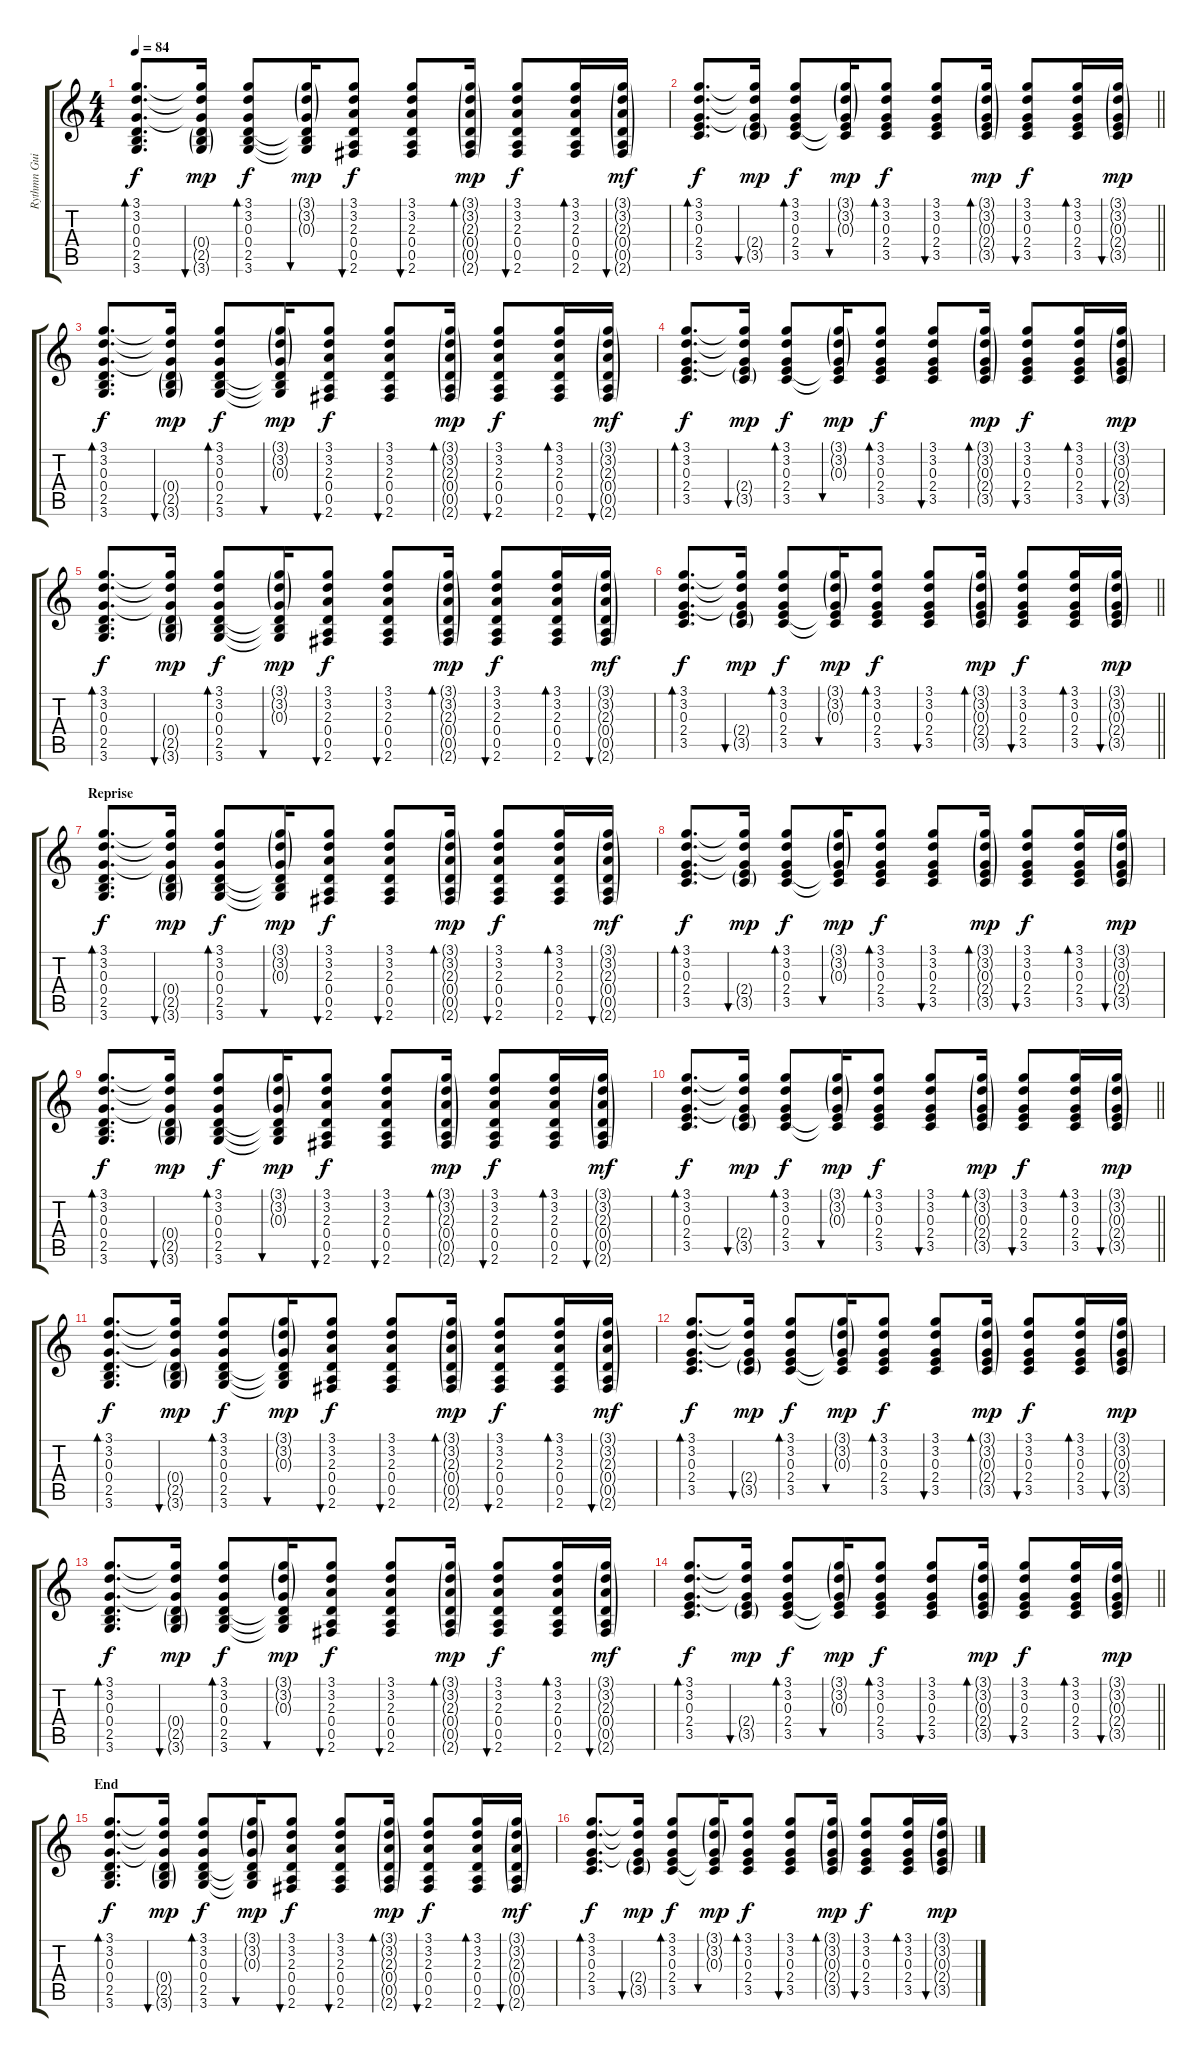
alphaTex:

\track ("Rythmn Guitar" "Rythmn Gui") {instrument acousticguitarsteel}
\staff {score tabs}
\tuning (E4 B3 G3 D3 A2 E2) {hide}
\ts (4 4)
\tempo 84
\clef g2
\ks c
(3.1 3.2 0.3 0.4 2.5 3.6).8{d bd 30 dy f} (3.1{t} 3.2{t} 0.3{t} 0.4{g} 2.5{g} 3.6{g}).16{bu 30 dy mp} (3.1 3.2 0.3 0.4 2.5 3.6).8{bd 30 dy f} (3.1{g} 3.2{g} 0.3{g} 0.4{t} 2.5{t} 3.6{t}).16{bu 30 dy mp} (3.1 3.2 2.3 0.4 0.5 2.6).8{bu 30 dy f} (3.1 3.2 2.3 0.4 0.5 2.6).8{bu 30} (3.1{g} 3.2{g} 2.3{g} 0.4{g} 0.5{g} 2.6{g}).16{bd 30 dy mp} (3.1 3.2 2.3 0.4 0.5 2.6).8{bu 30 dy f} (3.1 3.2 2.3 0.4 0.5 2.6).16{bd 30} (3.1{g} 3.2{g} 2.3{g} 0.4{g} 0.5{g} 2.6{g}).16{bu 30 dy mf} |
\barLineRight lightlight
(3.1 3.2 0.3 2.4 3.5).8{d bd 30 dy f} (3.1{t} 3.2{t} 0.3{t} 2.4{g} 3.5{g}).16{bu 30 dy mp} (3.1 3.2 0.3 2.4 3.5).8{bd 30 dy f} (3.1{g} 3.2{g} 0.3{g} 2.4{t} 3.5{t}).16{bu 30 dy mp} (3.1 3.2 0.3 2.4 3.5).8{bd 30 dy f} (3.1 3.2 0.3 2.4 3.5).8{bu 30} (3.1{g} 3.2{g} 0.3{g} 2.4{g} 3.5{g}).16{bd 30 dy mp} (3.1 3.2 0.3 2.4 3.5).8{bu 30 dy f} (3.1 3.2 0.3 2.4 3.5).16{bd 30} (3.1{g} 3.2{g} 0.3{g} 2.4{g} 3.5{g}).16{bu 30 dy mp} |
(3.1 3.2 0.3 0.4 2.5 3.6).8{d bd 30 dy f} (3.1{t} 3.2{t} 0.3{t} 0.4{g} 2.5{g} 3.6{g}).16{bu 30 dy mp} (3.1 3.2 0.3 0.4 2.5 3.6).8{bd 30 dy f} (3.1{g} 3.2{g} 0.3{g} 0.4{t} 2.5{t} 3.6{t}).16{bu 30 dy mp} (3.1 3.2 2.3 0.4 0.5 2.6).8{bu 30 dy f} (3.1 3.2 2.3 0.4 0.5 2.6).8{bu 30} (3.1{g} 3.2{g} 2.3{g} 0.4{g} 0.5{g} 2.6{g}).16{bd 30 dy mp} (3.1 3.2 2.3 0.4 0.5 2.6).8{bu 30 dy f} (3.1 3.2 2.3 0.4 0.5 2.6).16{bd 30} (3.1{g} 3.2{g} 2.3{g} 0.4{g} 0.5{g} 2.6{g}).16{bu 30 dy mf} |
(3.1 3.2 0.3 2.4 3.5).8{d bd 30 dy f} (3.1{t} 3.2{t} 0.3{t} 2.4{g} 3.5{g}).16{bu 30 dy mp} (3.1 3.2 0.3 2.4 3.5).8{bd 30 dy f} (3.1{g} 3.2{g} 0.3{g} 2.4{t} 3.5{t}).16{bu 30 dy mp} (3.1 3.2 0.3 2.4 3.5).8{bd 30 dy f} (3.1 3.2 0.3 2.4 3.5).8{bu 30} (3.1{g} 3.2{g} 0.3{g} 2.4{g} 3.5{g}).16{bd 30 dy mp} (3.1 3.2 0.3 2.4 3.5).8{bu 30 dy f} (3.1 3.2 0.3 2.4 3.5).16{bd 30} (3.1{g} 3.2{g} 0.3{g} 2.4{g} 3.5{g}).16{bu 30 dy mp} |
(3.1 3.2 0.3 0.4 2.5 3.6).8{d bd 30 dy f} (3.1{t} 3.2{t} 0.3{t} 0.4{g} 2.5{g} 3.6{g}).16{bu 30 dy mp} (3.1 3.2 0.3 0.4 2.5 3.6).8{bd 30 dy f} (3.1{g} 3.2{g} 0.3{g} 0.4{t} 2.5{t} 3.6{t}).16{bu 30 dy mp} (3.1 3.2 2.3 0.4 0.5 2.6).8{bu 30 dy f} (3.1 3.2 2.3 0.4 0.5 2.6).8{bu 30} (3.1{g} 3.2{g} 2.3{g} 0.4{g} 0.5{g} 2.6{g}).16{bd 30 dy mp} (3.1 3.2 2.3 0.4 0.5 2.6).8{bu 30 dy f} (3.1 3.2 2.3 0.4 0.5 2.6).16{bd 30} (3.1{g} 3.2{g} 2.3{g} 0.4{g} 0.5{g} 2.6{g}).16{bu 30 dy mf} |
\barLineRight lightlight
(3.1 3.2 0.3 2.4 3.5).8{d bd 30 dy f} (3.1{t} 3.2{t} 0.3{t} 2.4{g} 3.5{g}).16{bu 30 dy mp} (3.1 3.2 0.3 2.4 3.5).8{bd 30 dy f} (3.1{g} 3.2{g} 0.3{g} 2.4{t} 3.5{t}).16{bu 30 dy mp} (3.1 3.2 0.3 2.4 3.5).8{bd 30 dy f} (3.1 3.2 0.3 2.4 3.5).8{bu 30} (3.1{g} 3.2{g} 0.3{g} 2.4{g} 3.5{g}).16{bd 30 dy mp} (3.1 3.2 0.3 2.4 3.5).8{bu 30 dy f} (3.1 3.2 0.3 2.4 3.5).16{bd 30} (3.1{g} 3.2{g} 0.3{g} 2.4{g} 3.5{g}).16{bu 30 dy mp} |
\section ("" "Reprise")
(3.1 3.2 0.3 0.4 2.5 3.6).8{d bd 30 dy f} (3.1{t} 3.2{t} 0.3{t} 0.4{g} 2.5{g} 3.6{g}).16{bu 30 dy mp} (3.1 3.2 0.3 0.4 2.5 3.6).8{bd 30 dy f} (3.1{g} 3.2{g} 0.3{g} 0.4{t} 2.5{t} 3.6{t}).16{bu 30 dy mp} (3.1 3.2 2.3 0.4 0.5 2.6).8{bu 30 dy f} (3.1 3.2 2.3 0.4 0.5 2.6).8{bu 30} (3.1{g} 3.2{g} 2.3{g} 0.4{g} 0.5{g} 2.6{g}).16{bd 30 dy mp} (3.1 3.2 2.3 0.4 0.5 2.6).8{bu 30 dy f} (3.1 3.2 2.3 0.4 0.5 2.6).16{bd 30} (3.1{g} 3.2{g} 2.3{g} 0.4{g} 0.5{g} 2.6{g}).16{bu 30 dy mf} |
(3.1 3.2 0.3 2.4 3.5).8{d bd 30 dy f} (3.1{t} 3.2{t} 0.3{t} 2.4{g} 3.5{g}).16{bu 30 dy mp} (3.1 3.2 0.3 2.4 3.5).8{bd 30 dy f} (3.1{g} 3.2{g} 0.3{g} 2.4{t} 3.5{t}).16{bu 30 dy mp} (3.1 3.2 0.3 2.4 3.5).8{bd 30 dy f} (3.1 3.2 0.3 2.4 3.5).8{bu 30} (3.1{g} 3.2{g} 0.3{g} 2.4{g} 3.5{g}).16{bd 30 dy mp} (3.1 3.2 0.3 2.4 3.5).8{bu 30 dy f} (3.1 3.2 0.3 2.4 3.5).16{bd 30} (3.1{g} 3.2{g} 0.3{g} 2.4{g} 3.5{g}).16{bu 30 dy mp} |
(3.1 3.2 0.3 0.4 2.5 3.6).8{d bd 30 dy f} (3.1{t} 3.2{t} 0.3{t} 0.4{g} 2.5{g} 3.6{g}).16{bu 30 dy mp} (3.1 3.2 0.3 0.4 2.5 3.6).8{bd 30 dy f} (3.1{g} 3.2{g} 0.3{g} 0.4{t} 2.5{t} 3.6{t}).16{bu 30 dy mp} (3.1 3.2 2.3 0.4 0.5 2.6).8{bu 30 dy f} (3.1 3.2 2.3 0.4 0.5 2.6).8{bu 30} (3.1{g} 3.2{g} 2.3{g} 0.4{g} 0.5{g} 2.6{g}).16{bd 30 dy mp} (3.1 3.2 2.3 0.4 0.5 2.6).8{bu 30 dy f} (3.1 3.2 2.3 0.4 0.5 2.6).16{bd 30} (3.1{g} 3.2{g} 2.3{g} 0.4{g} 0.5{g} 2.6{g}).16{bu 30 dy mf} |
\barLineRight lightlight
(3.1 3.2 0.3 2.4 3.5).8{d bd 30 dy f} (3.1{t} 3.2{t} 0.3{t} 2.4{g} 3.5{g}).16{bu 30 dy mp} (3.1 3.2 0.3 2.4 3.5).8{bd 30 dy f} (3.1{g} 3.2{g} 0.3{g} 2.4{t} 3.5{t}).16{bu 30 dy mp} (3.1 3.2 0.3 2.4 3.5).8{bd 30 dy f} (3.1 3.2 0.3 2.4 3.5).8{bu 30} (3.1{g} 3.2{g} 0.3{g} 2.4{g} 3.5{g}).16{bd 30 dy mp} (3.1 3.2 0.3 2.4 3.5).8{bu 30 dy f} (3.1 3.2 0.3 2.4 3.5).16{bd 30} (3.1{g} 3.2{g} 0.3{g} 2.4{g} 3.5{g}).16{bu 30 dy mp} |
(3.1 3.2 0.3 0.4 2.5 3.6).8{d bd 30 dy f} (3.1{t} 3.2{t} 0.3{t} 0.4{g} 2.5{g} 3.6{g}).16{bu 30 dy mp} (3.1 3.2 0.3 0.4 2.5 3.6).8{bd 30 dy f} (3.1{g} 3.2{g} 0.3{g} 0.4{t} 2.5{t} 3.6{t}).16{bu 30 dy mp} (3.1 3.2 2.3 0.4 0.5 2.6).8{bu 30 dy f} (3.1 3.2 2.3 0.4 0.5 2.6).8{bu 30} (3.1{g} 3.2{g} 2.3{g} 0.4{g} 0.5{g} 2.6{g}).16{bd 30 dy mp} (3.1 3.2 2.3 0.4 0.5 2.6).8{bu 30 dy f} (3.1 3.2 2.3 0.4 0.5 2.6).16{bd 30} (3.1{g} 3.2{g} 2.3{g} 0.4{g} 0.5{g} 2.6{g}).16{bu 30 dy mf} |
(3.1 3.2 0.3 2.4 3.5).8{d bd 30 dy f} (3.1{t} 3.2{t} 0.3{t} 2.4{g} 3.5{g}).16{bu 30 dy mp} (3.1 3.2 0.3 2.4 3.5).8{bd 30 dy f} (3.1{g} 3.2{g} 0.3{g} 2.4{t} 3.5{t}).16{bu 30 dy mp} (3.1 3.2 0.3 2.4 3.5).8{bd 30 dy f} (3.1 3.2 0.3 2.4 3.5).8{bu 30} (3.1{g} 3.2{g} 0.3{g} 2.4{g} 3.5{g}).16{bd 30 dy mp} (3.1 3.2 0.3 2.4 3.5).8{bu 30 dy f} (3.1 3.2 0.3 2.4 3.5).16{bd 30} (3.1{g} 3.2{g} 0.3{g} 2.4{g} 3.5{g}).16{bu 30 dy mp} |
(3.1 3.2 0.3 0.4 2.5 3.6).8{d bd 30 dy f} (3.1{t} 3.2{t} 0.3{t} 0.4{g} 2.5{g} 3.6{g}).16{bu 30 dy mp} (3.1 3.2 0.3 0.4 2.5 3.6).8{bd 30 dy f} (3.1{g} 3.2{g} 0.3{g} 0.4{t} 2.5{t} 3.6{t}).16{bu 30 dy mp} (3.1 3.2 2.3 0.4 0.5 2.6).8{bu 30 dy f} (3.1 3.2 2.3 0.4 0.5 2.6).8{bu 30} (3.1{g} 3.2{g} 2.3{g} 0.4{g} 0.5{g} 2.6{g}).16{bd 30 dy mp} (3.1 3.2 2.3 0.4 0.5 2.6).8{bu 30 dy f} (3.1 3.2 2.3 0.4 0.5 2.6).16{bd 30} (3.1{g} 3.2{g} 2.3{g} 0.4{g} 0.5{g} 2.6{g}).16{bu 30 dy mf} |
\barLineRight lightlight
(3.1 3.2 0.3 2.4 3.5).8{d bd 30 dy f} (3.1{t} 3.2{t} 0.3{t} 2.4{g} 3.5{g}).16{bu 30 dy mp} (3.1 3.2 0.3 2.4 3.5).8{bd 30 dy f} (3.1{g} 3.2{g} 0.3{g} 2.4{t} 3.5{t}).16{bu 30 dy mp} (3.1 3.2 0.3 2.4 3.5).8{bd 30 dy f} (3.1 3.2 0.3 2.4 3.5).8{bu 30} (3.1{g} 3.2{g} 0.3{g} 2.4{g} 3.5{g}).16{bd 30 dy mp} (3.1 3.2 0.3 2.4 3.5).8{bu 30 dy f} (3.1 3.2 0.3 2.4 3.5).16{bd 30} (3.1{g} 3.2{g} 0.3{g} 2.4{g} 3.5{g}).16{bu 30 dy mp} |
\section ("" "End")
(3.1 3.2 0.3 0.4 2.5 3.6).8{d bd 30 dy f} (3.1{t} 3.2{t} 0.3{t} 0.4{g} 2.5{g} 3.6{g}).16{bu 30 dy mp} (3.1 3.2 0.3 0.4 2.5 3.6).8{bd 30 dy f} (3.1{g} 3.2{g} 0.3{g} 0.4{t} 2.5{t} 3.6{t}).16{bu 30 dy mp} (3.1 3.2 2.3 0.4 0.5 2.6).8{bu 30 dy f} (3.1 3.2 2.3 0.4 0.5 2.6).8{bu 30} (3.1{g} 3.2{g} 2.3{g} 0.4{g} 0.5{g} 2.6{g}).16{bd 30 dy mp} (3.1 3.2 2.3 0.4 0.5 2.6).8{bu 30 dy f} (3.1 3.2 2.3 0.4 0.5 2.6).16{bd 30} (3.1{g} 3.2{g} 2.3{g} 0.4{g} 0.5{g} 2.6{g}).16{bu 30 dy mf} |
(3.1 3.2 0.3 2.4 3.5).8{d bd 30 dy f} (3.1{t} 3.2{t} 0.3{t} 2.4{g} 3.5{g}).16{bu 30 dy mp} (3.1 3.2 0.3 2.4 3.5).8{bd 30 dy f} (3.1{g} 3.2{g} 0.3{g} 2.4{t} 3.5{t}).16{bu 30 dy mp} (3.1 3.2 0.3 2.4 3.5).8{bd 30 dy f} (3.1 3.2 0.3 2.4 3.5).8{bu 30} (3.1{g} 3.2{g} 0.3{g} 2.4{g} 3.5{g}).16{bd 30 dy mp} (3.1 3.2 0.3 2.4 3.5).8{bu 30 dy f} (3.1 3.2 0.3 2.4 3.5).16{bd 30} (3.1{g} 3.2{g} 0.3{g} 2.4{g} 3.5{g}).16{bu 30 dy mp}
